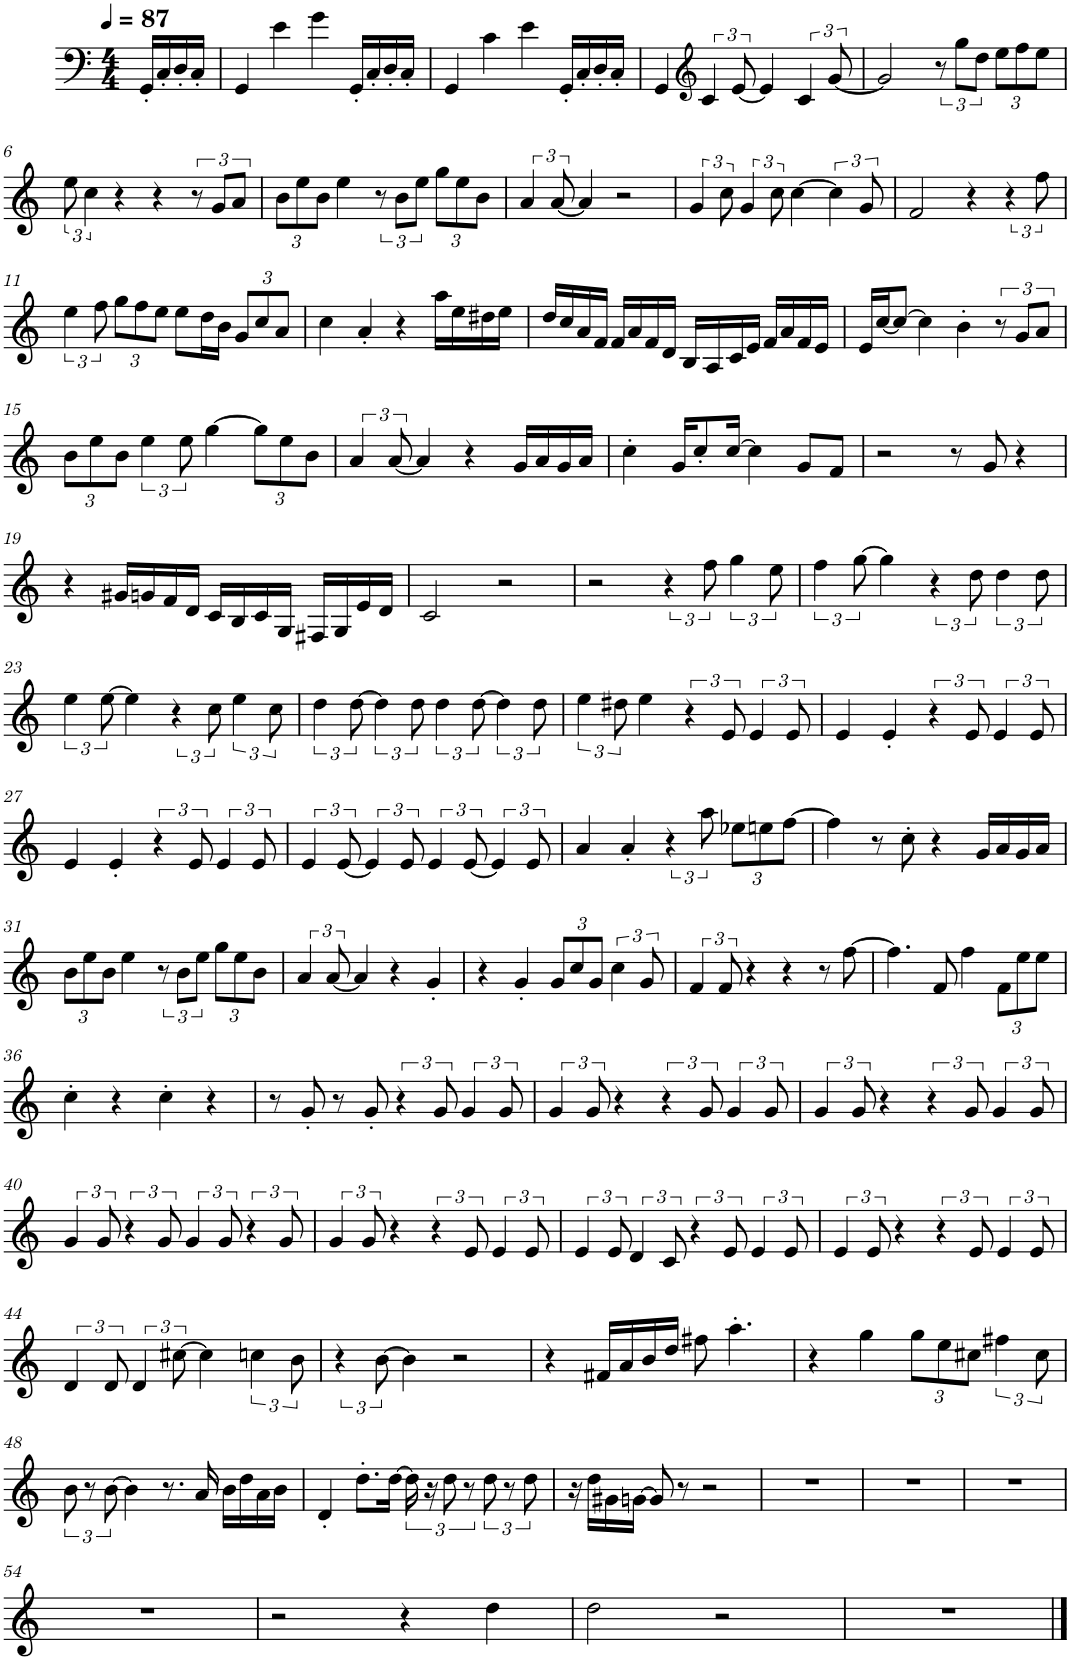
**kern
*part1
*staff1
*I"Piano
*I'Pno.
*clefF4
*k[]
*M4/4
*MM87
=1
16GG'/LL
16C'/
16D'/
16C'/JJ
=2
4GG/
4e\
4g\
16GG'/LL
16C'/
16D'/
16C'/JJ
=3
4GG/
4c\
4e\
16GG'/LL
16C'/
16D'/
16C'/JJ
=4
4GG/
*clefG2
6c/
[12e/
4e/]
6c/
[12g/
=5
2g/]
12r
12gg\L
12dd\J
*Xbrackettup
12ee\L
12ff\
12ee\J
!!LO:LB:g=z
=6
*brackettup
12ee\
6cc\
4r
4r
12r
12g/L
12a/J
=7
*Xbrackettup
12b\L
12ee\
12b\J
4ee\
*brackettup
12r
12b\L
12ee\J
*Xbrackettup
12gg\L
12ee\
12b\J
=8
*brackettup
6a/
[12a/
4a/]
2r
=9
6g/
12cc\
6g/
12cc\
[4cc\
6cc\]
12g/
=10
2f/
4r
6r
12ff\
!!LO:LB:g=z
=11
6ee\
12ff\
*Xbrackettup
12gg\L
12ff\
12ee\J
8ee\L
16dd\L
16b\JJ
12g/L
12cc/
12a/J
=12
4cc\
4a'/
4r
16aa\LL
16ee\
16dd#X\
16ee\JJ
=13
16dd/LL
16cc/
16a/
16f/JJ
16f/LL
16a/
16f/
16d/JJ
16B/LL
16A/
16c/
16e/JJ
16f/LL
16a/
16f/
16e/JJ
=14
16e/LL
[16cc/J
8cc/J_
4cc\]
4b'\
*brackettup
12r
12g/L
12a/J
!!LO:LB:g=z
=15
*Xbrackettup
12b\L
12ee\
12b\J
*brackettup
6ee\
12ee\
[4gg\
*Xbrackettup
12gg\L]
12ee\
12b\J
=16
*brackettup
6a/
[12a/
4a/]
4r
16g/LL
16a/
16g/
16a/JJ
=17
4cc'\
16g/KL
8cc'/
[16cc/Jk
4cc\]
8g/L
8f/J
=18
2r
8r
8g/
4r
!!LO:LB:g=z
=19
4r
16g#X/LL
16gn/
16f/
16d/JJ
16c/LL
16B/
16c/
16G/JJ
16F#X/LL
16G/
16e/
16d/JJ
=20
2c/
2r
=21
2r
6r
12ff\
6gg\
12ee\
=22
6ff\
[12gg\
4gg\]
6r
12dd\
6dd\
12dd\
!!LO:LB:g=z
=23
6ee\
[12ee\
4ee\]
6r
12cc\
6ee\
12cc\
=24
6dd\
[4dd\
12dd\
6dd\
[4dd\
12dd\
=25
6ee\
12dd#X\
4ee\
6r
12e/
6e/
12e/
=26
4e/
4e'/
6r
12e/
6e/
12e/
!!LO:LB:g=z
=27
4e/
4e'/
6r
12e/
6e/
12e/
=28
6e/
[4e/
12e/
6e/
[4e/
12e/
=29
4a/
4a'/
6r
12aa\
*Xbrackettup
12ee-X\L
12een\
[12ff\J
=30
4ff\]
8r
8cc'\
4r
16g/LL
16a/
16g/
16a/JJ
!!LO:LB:g=z
=31
12b\L
12ee\
12b\J
4ee\
*brackettup
12r
12b\L
12ee\J
*Xbrackettup
12gg\L
12ee\
12b\J
=32
*brackettup
6a/
[12a/
4a/]
4r
4g'/
=33
4r
4g'/
*Xbrackettup
12g/L
12cc/
12g/J
*brackettup
6cc\
12g/
=34
6f/
12f/
4r
4r
8r
[8ff\
=35
4.ff\]
8f/
4ff\
*Xbrackettup
12f\L
12ee\
12ee\J
!!LO:LB:g=z
=36
4cc'\
4r
4cc'\
4r
=37
8r
8g'/
8r
8g'/
*brackettup
6r
12g/
6g/
12g/
=38
6g/
12g/
4r
6r
12g/
6g/
12g/
=39
6g/
12g/
4r
6r
12g/
6g/
12g/
!!LO:LB:g=z
=40
6g/
12g/
6r
12g/
6g/
12g/
6r
12g/
=41
6g/
12g/
4r
6r
12e/
6e/
12e/
=42
6e/
12e/
6d/
12c/
6r
12e/
6e/
12e/
=43
6e/
12e/
4r
6r
12e/
6e/
12e/
!!LO:LB:g=z
=44
6d/
12d/
6d/
[12cc#X\
4cc#\]
6ccn\
12b\
=45
6r
[12b\
4b\]
2r
=46
4r
16f#X/LL
16a/
16b/
16dd/JJ
8ff#X\
4.aa'\
=47
4r
4gg\
*Xbrackettup
12gg\L
12ee\
12cc#X\J
*brackettup
6ff#X\
12cc#\
!!LO:LB:g=z
=48
12b\
12r
[12b\
4b\]
8.r
16a/
16b\LL
16dd\
16a\
16b\JJ
=49
4d'/
8.dd'\L
[16dd\Jk
24dd\]
24r
12dd\
12r
12dd\
12r
12dd\
=50
16r
16dd\LL
16g#X\
[16gn\JJ
8g/]
8r
2r
=51
1r
=52
1r
=53
1r
!!LO:LB:g=z
=54
1r
=55
2r
4r
4dd\
=56
2dd\
2r
=57
1r
==
*-
